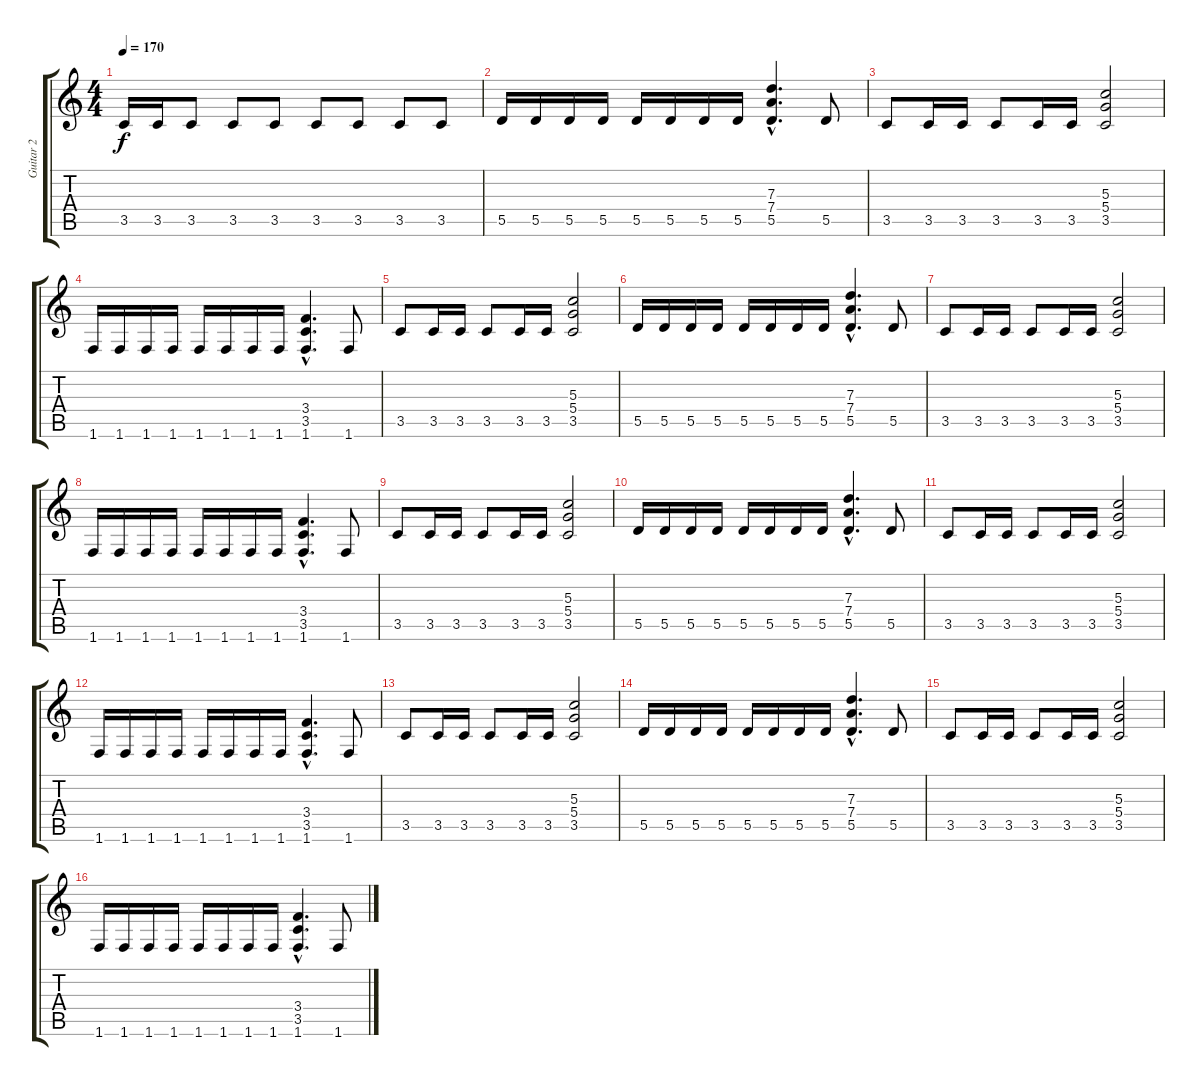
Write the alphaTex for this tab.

\track ("Guitar 2" "Guitar 2") {instrument distortionguitar}
\staff {score tabs}
\tuning (E4 B3 G3 D3 A2 E2) {hide}
\ts (4 4)
\tempo 170
\clef g2
\ks c
3.5.16{dy f} 3.5.16 3.5.8 3.5.8 3.5.8 3.5.8 3.5.8 3.5.8 3.5.8 |
\section ("" "")
5.5.16 5.5.16 5.5.16 5.5.16 5.5.16 5.5.16 5.5.16 5.5.16 (7.3{hac} 7.4{hac} 5.5{hac}).4{d} 5.5.8 |
3.5.8 3.5.16 3.5.16 3.5.8 3.5.16 3.5.16 (5.3 5.4 3.5).2 |
1.6.16 1.6.16 1.6.16 1.6.16 1.6.16 1.6.16 1.6.16 1.6.16 (3.4{hac} 3.5{hac} 1.6{hac}).4{d} 1.6.8 |
3.5.8 3.5.16 3.5.16 3.5.8 3.5.16 3.5.16 (5.3 5.4 3.5).2 |
5.5.16 5.5.16 5.5.16 5.5.16 5.5.16 5.5.16 5.5.16 5.5.16 (7.3{hac} 7.4{hac} 5.5{hac}).4{d} 5.5.8 |
3.5.8 3.5.16 3.5.16 3.5.8 3.5.16 3.5.16 (5.3 5.4 3.5).2 |
1.6.16 1.6.16 1.6.16 1.6.16 1.6.16 1.6.16 1.6.16 1.6.16 (3.4{hac} 3.5{hac} 1.6{hac}).4{d} 1.6.8 |
3.5.8 3.5.16 3.5.16 3.5.8 3.5.16 3.5.16 (5.3 5.4 3.5).2 |
\section ("" "")
5.5.16 5.5.16 5.5.16 5.5.16 5.5.16 5.5.16 5.5.16 5.5.16 (7.3{hac} 7.4{hac} 5.5{hac}).4{d} 5.5.8 |
3.5.8 3.5.16 3.5.16 3.5.8 3.5.16 3.5.16 (5.3 5.4 3.5).2 |
1.6.16 1.6.16 1.6.16 1.6.16 1.6.16 1.6.16 1.6.16 1.6.16 (3.4{hac} 3.5{hac} 1.6{hac}).4{d} 1.6.8 |
3.5.8 3.5.16 3.5.16 3.5.8 3.5.16 3.5.16 (5.3 5.4 3.5).2 |
5.5.16 5.5.16 5.5.16 5.5.16 5.5.16 5.5.16 5.5.16 5.5.16 (7.3{hac} 7.4{hac} 5.5{hac}).4{d} 5.5.8 |
3.5.8 3.5.16 3.5.16 3.5.8 3.5.16 3.5.16 (5.3 5.4 3.5).2 |
1.6.16 1.6.16 1.6.16 1.6.16 1.6.16 1.6.16 1.6.16 1.6.16 (3.4{hac} 3.5{hac} 1.6{hac}).4{d} 1.6.8
